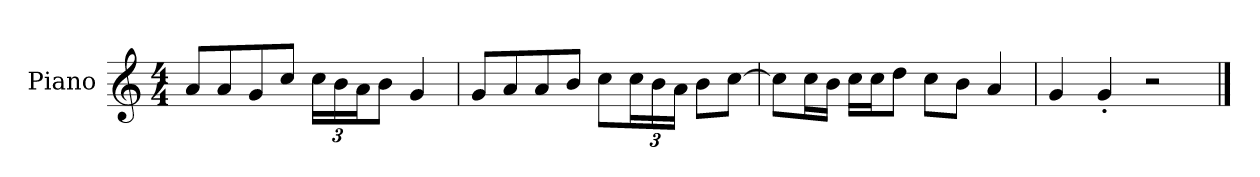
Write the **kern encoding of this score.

**kern
*part1
*staff1
*I"Piano
*I'P-no
*clefG2
*k[]
*M4/4
*MM90
=1
8a/L
8a/
8g/
8cc/J
*Xbrackettup
24cc\LL
24b\
24a\J
8b\J
4g/
=2
8g/L
8a/
8a/
8b/J
8cc\L
24cc\L
24b\
24a\JJ
8b\L
[8cc\J
=3
8cc\L]
16cc\L
16b\JJ
16cc\LL
16cc\J
8dd\J
8cc\L
8b\J
4a/
=4
4g/
4g'/
2r
==
*-
